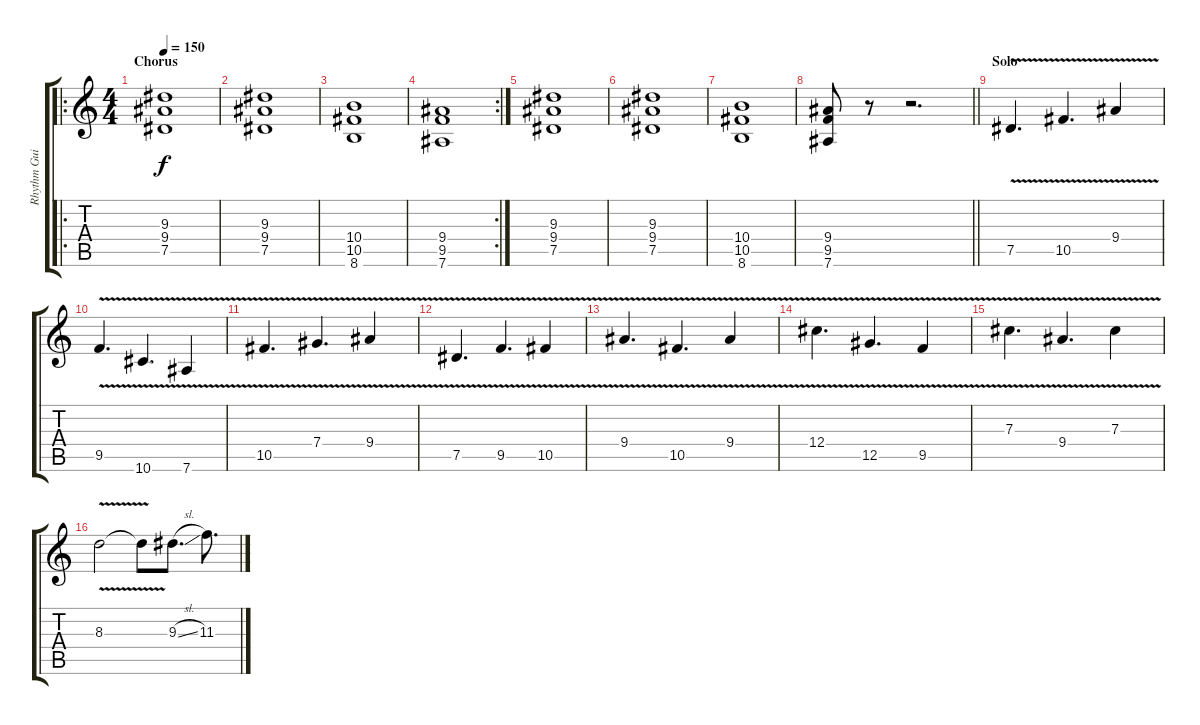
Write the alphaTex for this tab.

\track ("Rhythm Guitar" "Rhythm Gui") {instrument distortionguitar}
\staff {score tabs}
\tuning (Eb4 Bb3 Gb3 Db3 Ab2 Eb2) {hide}
\ro
\ts (4 4)
\section ("" "Chorus")
\tempo 150
\clef g2
\ks c
(9.3 9.4 7.5).1{dy f} |
(9.3 9.4 7.5).1 |
(10.4 10.5 8.6).1 |
\rc 2
(9.4 9.5 7.6).1 |
(9.3 9.4 7.5).1 |
(9.3 9.4 7.5).1 |
(10.4 10.5 8.6).1 |
\barLineRight lightlight
(9.4 9.5 7.6).8 r.8 r.2{d} |
\section ("" "Solo")
7.5{v}.4{d} 10.5{v}.4{d} 9.4{v}.4 |
9.5{v}.4{d} 10.6{v}.4{d} 7.6{v}.4 |
10.5{v}.4{d} 7.4{v}.4{d} 9.4{v}.4 |
7.5{v}.4{d} 9.5{v}.4{d} 10.5{v}.4 |
9.4{v}.4{d} 10.5{v}.4{d} 9.4{v}.4 |
12.4{v}.4{d} 12.5{v}.4{d} 9.5{v}.4 |
7.3{v}.4{d} 9.4{v}.4{d} 7.3{v}.4 |
8.3{v}.2 8.3{t}.8 9.3{sl}.8{d} 11.3.8{d}
